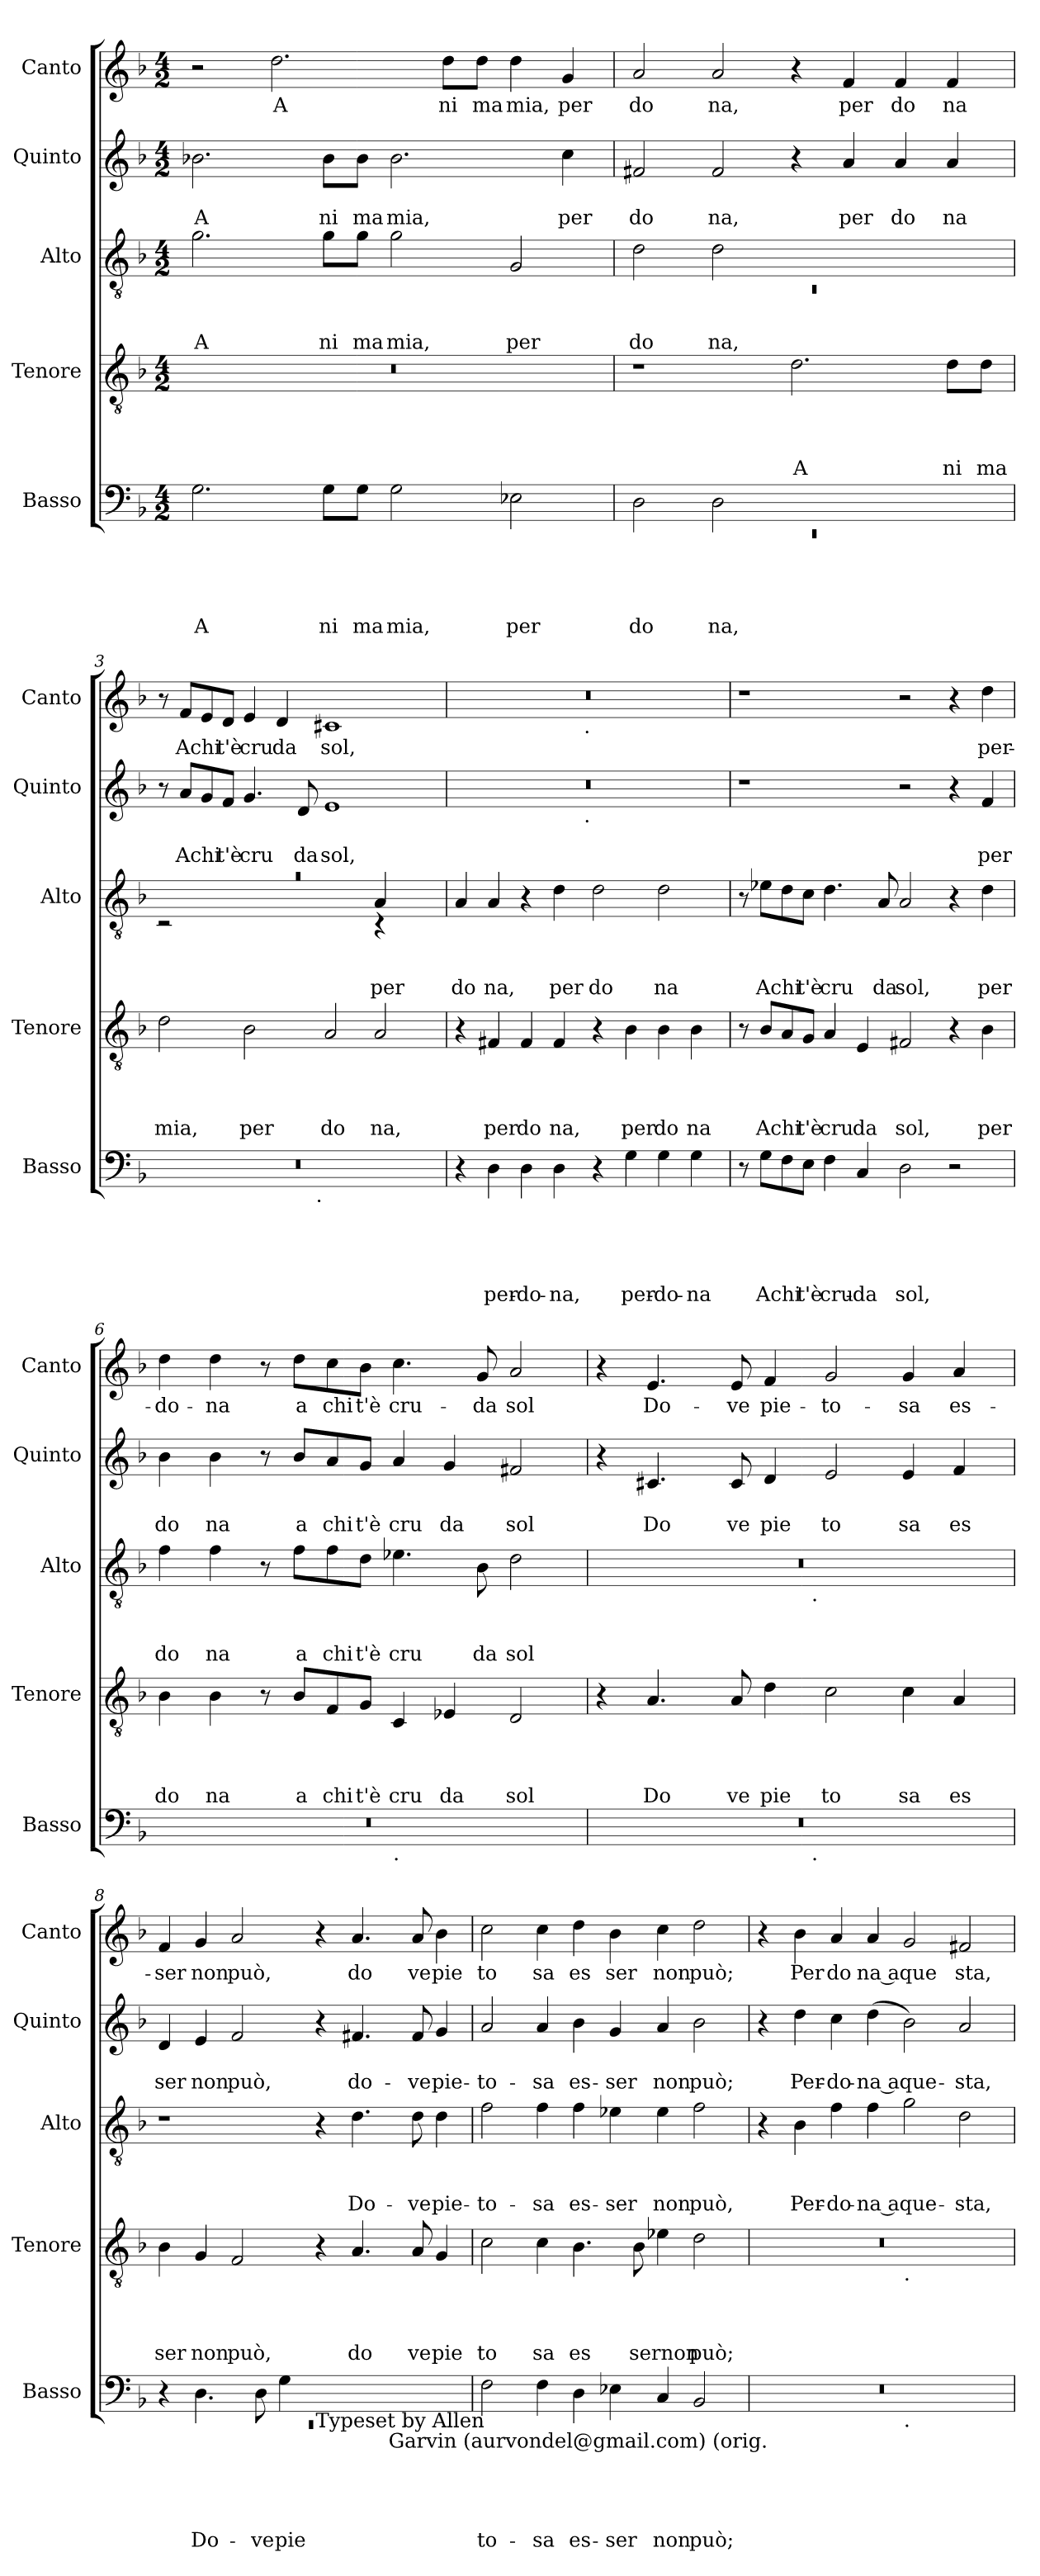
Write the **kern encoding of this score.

**kern	**text	**text	**text	**text	**text	**kern	**text	**text	**text	**text	**kern	**text	**text	**text	**kern	**text	**text	**kern	**text
*part5	*part5	*part5	*part5	*part5	*part5	*part4	*part4	*part4	*part4	*part4	*part3	*part3	*part3	*part3	*part2	*part2	*part2	*part1	*part1
*staff5	*staff5	*staff5	*staff5	*staff5	*staff5	*staff4	*staff4	*staff4	*staff4	*staff4	*staff3	*staff3	*staff3	*staff3	*staff2	*staff2	*staff2	*staff1	*staff1
*I"Basso	*	*	*	*	*	*I"Tenore	*	*	*	*	*I"Alto	*	*	*	*I"Quinto	*	*	*I"Canto	*
*I'Basso	*	*	*	*	*	*I'Tenore	*	*	*	*	*I'Alto	*	*	*	*I'Quinto	*	*	*I'Canto	*
*clefF4	*	*	*	*	*	*clefGv2	*	*	*	*	*clefGv2	*	*	*	*clefG2	*	*	*clefG2	*
*k[b-]	*	*	*	*	*	*k[b-]	*	*	*	*	*k[b-]	*	*	*	*k[b-]	*	*	*k[b-]	*
*F:	*	*	*	*	*	*F:	*	*	*	*	*F:	*	*	*	*F:	*	*	*F:	*
*M4/2	*	*	*	*	*	*M4/2	*	*	*	*	*M4/2	*	*	*	*M4/2	*	*	*M4/2	*
=1	=1	=1	=1	=1	=1	=1	=1	=1	=1	=1	=1	=1	=1	=1	=1	=1	=1	=1	=1
!	!	!	!	!	!LO:LY:b	!	!	!	!	!	!	!	!	!LO:LY:b	!	!	!LO:LY:b	!	!
2.G\	.	.	.	.	A	0r	.	.	.	.	2.g\	.	.	A	2.b-X\	.	A	2r	.
!	!	!	!	!	!	!	!	!	!	!	!	!	!	!	!	!	!	!	!LO:LY:b
.	.	.	.	.	.	.	.	.	.	.	.	.	.	.	.	.	.	2.dd\	A
!	!	!	!	!	!LO:LY:b	!	!	!	!	!	!	!	!	!LO:LY:b	!	!	!LO:LY:b	!	!
8G\L	.	.	.	.	ni	.	.	.	.	.	8g\L	.	.	ni	8b-\L	.	ni	.	.
!	!	!	!	!	!LO:LY:b	!	!	!	!	!	!	!	!	!LO:LY:b	!	!	!LO:LY:b	!	!
8G\J	.	.	.	.	ma	.	.	.	.	.	8g\J	.	.	ma	8b-\J	.	ma	.	.
!	!	!	!	!	!LO:LY:b	!	!	!	!	!	!	!	!	!LO:LY:b	!	!	!LO:LY:b	!	!
2G\	.	.	.	.	mia,	.	.	.	.	.	2g\	.	.	mia,	2.b-\	.	mia,	.	.
!	!	!	!	!	!	!	!	!	!	!	!	!	!	!	!	!	!	!	!LO:LY:b
.	.	.	.	.	.	.	.	.	.	.	.	.	.	.	.	.	.	8dd\L	ni
!	!	!	!	!	!	!	!	!	!	!	!	!	!	!	!	!	!	!	!LO:LY:b
.	.	.	.	.	.	.	.	.	.	.	.	.	.	.	.	.	.	8dd\J	ma
!	!	!	!	!	!LO:LY:b	!	!	!	!	!	!	!	!	!LO:LY:b	!	!	!	!	!LO:LY:b
2E-X\	.	.	.	.	per	.	.	.	.	.	2G/	.	.	per	.	.	.	4dd\	mia,
!	!	!	!	!	!	!	!	!	!	!	!	!	!	!	!	!	!LO:LY:b	!	!LO:LY:b
.	.	.	.	.	.	.	.	.	.	.	.	.	.	.	4cc\	.	per	4g/	per
=2	=2	=2	=2	=2	=2	=2	=2	=2	=2	=2	=2	=2	=2	=2	=2	=2	=2	=2	=2
*^	*	*	*	*	*	*	*	*	*	*	*^	*	*	*	*	*	*	*	*
!	!LO:N:vis=1	!	!	!	!	!LO:LY:b	!	!	!	!	!	!	!LO:N:vis=1	!	!	!LO:LY:b	!	!	!LO:LY:b	!	!LO:LY:b
2D\	0rEE	.	.	.	.	do	1r	.	.	.	.	2d\	0rC	.	.	do	2f#X/	.	do	2a/	do
!	!	!	!	!	!	!LO:LY:b	!	!	!	!	!	!	!	!	!	!LO:LY:b	!	!	!LO:LY:b	!	!LO:LY:b
2D\	.	.	.	.	.	na,	.	.	.	.	.	2d\	.	.	.	na,	2f#/	.	na,	2a/	na,
!	!	!	!	!	!	!	!	!	!	!	!LO:LY:b	!	!	!	!	!	!	!	!	!	!
1ryy	.	.	.	.	.	.	2.d\	.	.	.	A	1ryy	.	.	.	.	4r	.	.	4r	.
!	!	!	!	!	!	!	!	!	!	!	!	!	!	!	!	!	!	!	!LO:LY:b	!	!LO:LY:b
.	.	.	.	.	.	.	.	.	.	.	.	.	.	.	.	.	4a/	.	per	4f/	per
!	!	!	!	!	!	!	!	!	!	!	!	!	!	!	!	!	!	!	!LO:LY:b	!	!LO:LY:b
.	.	.	.	.	.	.	.	.	.	.	.	.	.	.	.	.	4a/	.	do	4f/	do
!	!	!	!	!	!	!	!	!	!	!	!LO:LY:b	!	!	!	!	!	!	!	!LO:LY:b	!	!LO:LY:b
.	.	.	.	.	.	.	8d\L	.	.	.	ni	.	.	.	.	.	4a/	.	na	4f/	na
!	!	!	!	!	!	!	!	!	!	!	!LO:LY:b	!	!	!	!	!	!	!	!	!	!
.	.	.	.	.	.	.	8d\J	.	.	.	ma	.	.	.	.	.	.	.	.	.	.
*	*	*	*	*	*	*	*	*	*	*	*	*v	*v	*	*	*	*	*	*	*	*
=3	=3	=3	=3	=3	=3	=3	=3	=3	=3	=3	=3	=3	=3	=3	=3	=3	=3	=3	=3	=3
!	!	!	!	!	!	!	!	!	!	!	!LO:LY:b	!LO:N:vis=1	!	!	!	!	!	!	!	!
*	*	*	*	*	*	*	*	*	*	*	*	*^	*	*	*	*	*	*	*	*
*	*	*	*	*	*	*	*	*	*	*	*	*	*^	*	*	*	*	*	*	*	*
0r	2ryy	.	.	.	.	.	2d\	.	.	.	mia,	0ra	2rC	1.ryy	.	.	.	8r	.	.	8r	.
!	!	!	!	!	!	!	!	!	!	!	!	!	!	!	!	!	!	!	!	!LO:LY:b	!	!LO:LY:b
.	.	.	.	.	.	.	.	.	.	.	.	.	.	.	.	.	.	8a/L	.	Achi	8f/L	Achi
.	.	.	.	.	.	.	.	.	.	.	.	.	.	.	.	.	.	8g/	.	.	8e/	.
!	!	!	!	!	!	!	!	!	!	!	!	!	!	!	!	!	!	!	!	!LO:LY:b	!	!LO:LY:b
.	.	.	.	.	.	.	.	.	.	.	.	.	.	.	.	.	.	8f/J	.	t'è	8d/J	t'è
!	!	!	!	!	!	!	!	!	!	!	!LO:LY:b	!	!	!	!	!	!	!	!	!LO:LY:b	!	!LO:LY:b
.	4...ryy	.	.	.	.	.	2B-\	.	.	.	per	.	1ryy	.	.	.	.	4.g/	.	cru	4e/	cru
!	!	!	!	!	!	!	!	!	!	!	!	!	!	!	!	!	!	!	!	!	!	!LO:LY:b
.	.	.	.	.	.	.	.	.	.	.	.	.	.	.	.	.	.	.	.	.	4d/	da
!	!	!	!	!	!	!	!	!	!	!	!	!	!	!	!	!	!	!	!	!LO:LY:b	!	!
.	.	.	.	.	.	.	.	.	.	.	.	.	.	.	.	.	.	8d/	.	da	.	.
!	!LO:TX:b:t=.	!	!	!	!	!	!	!	!	!	!	!	!	!	!	!	!	!	!	!	!	!
.	1ryy	.	.	.	.	.	.	.	.	.	.	.	.	.	.	.	.	.	.	.	.	.
!	!	!	!	!	!	!	!	!	!	!	!LO:LY:b	!	!	!	!	!	!	!	!	!LO:LY:b	!	!LO:LY:b
.	.	.	.	.	.	.	2A/	.	.	.	do	.	.	.	.	.	.	1e	.	sol,	1c#X	sol,
!	!	!	!	!	!	!	!	!	!	!	!LO:LY:b	!	!	!	!	!	!LO:LY:b	!	!	!	!	!
.	.	.	.	.	.	.	2A/	.	.	.	na,	.	4rC	4A/	.	.	per	.	.	.	.	.
.	.	.	.	.	.	.	.	.	.	.	.	.	4ryy	4ryy	.	.	.	.	.	.	.	.
.	32ryy	.	.	.	.	.	.	.	.	.	.	.	.	.	.	.	.	.	.	.	.	.
!!LO:LB:g=z
=4	=4	=4	=4	=4	=4	=4	=4	=4	=4	=4	=4	=4	=4	=4	=4	=4	=4	=4	=4	=4	=4	=4
!	!	!	!	!	!	!	!	!	!	!	!	!	!	!	!	!	!LO:LY:b	!	!	!	!	!
*v	*v	*	*	*	*	*	*	*	*	*	*	*v	*v	*v	*	*	*	*^	*	*	*^	*
4r	.	.	.	.	.	4r	.	.	.	.	4A/	.	.	do	0r	2ryy	.	.	0r	2ryy	.
!	!	!	!	!	!LO:LY:b	!	!	!	!	!LO:LY:b	!	!	!	!LO:LY:b	!	!	!	!	!	!	!
4D\	.	.	.	.	per-	4F#X/	.	.	.	per	4A/	.	.	na,	.	.	.	.	.	.	.
!	!	!	!	!	!LO:LY:b	!	!	!	!	!LO:LY:b	!	!	!	!	!	!	!	!	!	!	!
4D\	.	.	.	.	-do-	4F#/	.	.	.	do	4r	.	.	.	.	4...ryy	.	.	.	4...ryy	.
!	!	!	!	!	!LO:LY:b	!	!	!	!	!LO:LY:b	!	!	!	!LO:LY:b	!	!	!	!	!	!	!
4D\	.	.	.	.	-na,	4F#/	.	.	.	na,	4d\	.	.	per	.	.	.	.	.	.	.
!	!	!	!	!	!	!	!	!	!	!	!	!	!	!	!	!	!	!	!	!LO:TX:b:t=.	!
!	!	!	!	!	!	!	!	!	!	!	!	!	!	!	!	!LO:TX:b:t=.	!	!	!	!	!
.	.	.	.	.	.	.	.	.	.	.	.	.	.	.	.	1ryy	.	.	.	1ryy	.
!	!	!	!	!	!	!	!	!	!	!	!	!	!	!LO:LY:b	!	!	!	!	!	!	!
4r	.	.	.	.	.	4r	.	.	.	.	2d\	.	.	do	.	.	.	.	.	.	.
!	!	!	!	!	!LO:LY:b	!	!	!	!	!LO:LY:b	!	!	!	!	!	!	!	!	!	!	!
4G\	.	.	.	.	per-	4B-\	.	.	.	per	.	.	.	.	.	.	.	.	.	.	.
!	!	!	!	!	!LO:LY:b	!	!	!	!	!LO:LY:b	!	!	!	!LO:LY:b	!	!	!	!	!	!	!
4G\	.	.	.	.	-do-	4B-\	.	.	.	do	2d\	.	.	na	.	.	.	.	.	.	.
!	!	!	!	!	!LO:LY:b	!	!	!	!	!LO:LY:b	!	!	!	!	!	!	!	!	!	!	!
4G\	.	.	.	.	-na	4B-\	.	.	.	na	.	.	.	.	.	.	.	.	.	.	.
.	.	.	.	.	.	.	.	.	.	.	.	.	.	.	.	32ryy	.	.	.	32ryy	.
*	*	*	*	*	*	*	*	*	*	*	*	*	*	*	*v	*v	*	*	*	*	*
*	*	*	*	*	*	*	*	*	*	*	*	*	*	*	*	*	*	*v	*v	*
=5	=5	=5	=5	=5	=5	=5	=5	=5	=5	=5	=5	=5	=5	=5	=5	=5	=5	=5	=5
8r	.	.	.	.	.	8r	.	.	.	.	8r	.	.	.	1r	.	.	1r	.
!	!	!	!	!	!LO:LY:b	!	!	!	!	!LO:LY:b	!	!	!	!LO:LY:b	!	!	!	!	!
8G\L	.	.	.	.	Achi	8B-/L	.	.	.	Achi	8e-X\L	.	.	Achi	.	.	.	.	.
8F\	.	.	.	.	.	8A/	.	.	.	.	8d\	.	.	.	.	.	.	.	.
!	!	!	!	!	!LO:LY:b	!	!	!	!	!LO:LY:b	!	!	!	!LO:LY:b	!	!	!	!	!
8E\J	.	.	.	.	t'è	8G/J	.	.	.	t'è	8c\J	.	.	t'è	.	.	.	.	.
!	!	!	!	!	!LO:LY:b	!	!	!	!	!LO:LY:b	!	!	!	!LO:LY:b	!	!	!	!	!
4F\	.	.	.	.	cru-	4A/	.	.	.	cru	4.d\	.	.	cru	.	.	.	.	.
!	!	!	!	!	!LO:LY:b	!	!	!	!	!LO:LY:b	!	!	!	!	!	!	!	!	!
4C/	.	.	.	.	-da	4E/	.	.	.	da	.	.	.	.	.	.	.	.	.
!	!	!	!	!	!	!	!	!	!	!	!	!	!	!LO:LY:b	!	!	!	!	!
.	.	.	.	.	.	.	.	.	.	.	8A/	.	.	da	.	.	.	.	.
!	!	!	!	!	!LO:LY:b	!	!	!	!	!LO:LY:b	!	!	!	!LO:LY:b	!	!	!	!	!
2D\	.	.	.	.	sol,	2F#X/	.	.	.	sol,	2A/	.	.	sol,	2r	.	.	2r	.
2r	.	.	.	.	.	4r	.	.	.	.	4r	.	.	.	4r	.	.	4r	.
!	!	!	!	!	!	!	!	!	!	!LO:LY:b	!	!	!	!LO:LY:b	!	!	!LO:LY:b	!	!LO:LY:b
.	.	.	.	.	.	4B-\	.	.	.	per	4d\	.	.	per	4f/	.	per	4dd\	per-
=6	=6	=6	=6	=6	=6	=6	=6	=6	=6	=6	=6	=6	=6	=6	=6	=6	=6	=6	=6
!	!	!	!	!	!	!	!	!	!	!LO:LY:b	!	!	!	!LO:LY:b	!	!	!LO:LY:b	!	!LO:LY:b
*^	*	*	*	*	*	*	*	*	*	*	*	*	*	*	*	*	*	*	*
0r	1ryy	.	.	.	.	.	4B-\	.	.	.	do	4f\	.	.	do	4b-\	.	do	4dd\	-do-
!	!	!	!	!	!	!	!	!	!	!	!LO:LY:b	!	!	!	!LO:LY:b	!	!	!LO:LY:b	!	!LO:LY:b
.	.	.	.	.	.	.	4B-\	.	.	.	na	4f\	.	.	na	4b-\	.	na	4dd\	-na
.	.	.	.	.	.	.	8r	.	.	.	.	8r	.	.	.	8r	.	.	8r	.
!	!	!	!	!	!	!	!	!	!	!	!LO:LY:b	!	!	!	!LO:LY:b	!	!	!LO:LY:b	!	!LO:LY:b
.	.	.	.	.	.	.	8B-/L	.	.	.	a	8f\L	.	.	a	8b-/L	.	a	8dd\L	a
!	!	!	!	!	!	!	!	!	!	!	!LO:LY:b	!	!	!	!LO:LY:b	!	!	!LO:LY:b	!	!LO:LY:b
.	.	.	.	.	.	.	8F/	.	.	.	chi	8f\	.	.	chi	8a/	.	chi	8cc\	chi
!	!	!	!	!	!	!	!	!	!	!	!LO:LY:b	!	!	!	!LO:LY:b	!	!	!LO:LY:b	!	!LO:LY:b
.	.	.	.	.	.	.	8G/J	.	.	.	t'è	8d\J	.	.	t'è	8g/J	.	t'è	8b-\J	t'è
!	!LO:TX:b:t=.	!	!	!	!	!	!	!	!	!	!	!	!	!	!	!	!	!	!	!
!	!	!	!	!	!	!	!	!	!	!	!LO:LY:b	!	!	!	!LO:LY:b	!	!	!LO:LY:b	!	!LO:LY:b
.	1ryy	.	.	.	.	.	4C/	.	.	.	cru	4.e-X\	.	.	cru	4a/	.	cru	4.cc\	cru-
!	!	!	!	!	!	!	!	!	!	!	!LO:LY:b	!	!	!	!	!	!	!LO:LY:b	!	!
.	.	.	.	.	.	.	4E-X/	.	.	.	da	.	.	.	.	4g/	.	da	.	.
!	!	!	!	!	!	!	!	!	!	!	!	!	!	!	!LO:LY:b	!	!	!	!	!LO:LY:b
.	.	.	.	.	.	.	.	.	.	.	.	8B-\	.	.	da	.	.	.	8g/	-da
!	!	!	!	!	!	!	!	!	!	!	!LO:LY:b	!	!	!	!LO:LY:b	!	!	!LO:LY:b	!	!LO:LY:b
.	.	.	.	.	.	.	2D/	.	.	.	sol	2d\	.	.	sol	2f#X/	.	sol	2a/	sol
=7	=7	=7	=7	=7	=7	=7	=7	=7	=7	=7	=7	=7	=7	=7	=7	=7	=7	=7	=7	=7
*	*	*	*	*	*	*	*	*	*	*	*	*^	*	*	*	*	*	*	*	*
0r	2ryy	.	.	.	.	.	4r	.	.	.	.	0r	2ryy	.	.	.	4r	.	.	4r	.
!	!	!	!	!	!	!	!	!	!	!	!LO:LY:b	!	!	!	!	!	!	!	!LO:LY:b	!	!LO:LY:b
.	.	.	.	.	.	.	4.A/	.	.	.	Do	.	.	.	.	.	4.c#X/	.	Do	4.e/	Do-
.	4...ryy	.	.	.	.	.	.	.	.	.	.	.	4...ryy	.	.	.	.	.	.	.	.
!	!	!	!	!	!	!	!	!	!	!	!LO:LY:b	!	!	!	!	!	!	!	!LO:LY:b	!	!LO:LY:b
.	.	.	.	.	.	.	8A/	.	.	.	ve	.	.	.	.	.	8c#/	.	ve	8e/	-ve
!	!	!	!	!	!	!	!	!	!	!	!LO:LY:b	!	!	!	!	!	!	!	!LO:LY:b	!	!LO:LY:b
.	.	.	.	.	.	.	4d\	.	.	.	pie	.	.	.	.	.	4d/	.	pie	4f/	pie-
!	!	!	!	!	!	!	!	!	!	!	!	!	!LO:TX:b:t=.	!	!	!	!	!	!	!	!
!	!LO:TX:b:t=.	!	!	!	!	!	!	!	!	!	!	!	!	!	!	!	!	!	!	!	!
.	1ryy	.	.	.	.	.	.	.	.	.	.	.	1ryy	.	.	.	.	.	.	.	.
!	!	!	!	!	!	!	!	!	!	!	!LO:LY:b	!	!	!	!	!	!	!	!LO:LY:b	!	!LO:LY:b
.	.	.	.	.	.	.	2c\	.	.	.	to	.	.	.	.	.	2e/	.	to	2g/	-to-
!	!	!	!	!	!	!	!	!	!	!	!LO:LY:b	!	!	!	!	!	!	!	!LO:LY:b	!	!LO:LY:b
.	.	.	.	.	.	.	4c\	.	.	.	sa	.	.	.	.	.	4e/	.	sa	4g/	-sa
!	!	!	!	!	!	!	!	!	!	!	!LO:LY:b	!	!	!	!	!	!	!	!LO:LY:b	!	!LO:LY:b
.	.	.	.	.	.	.	4A/	.	.	.	es	.	.	.	.	.	4f/	.	es	4a/	es-
.	32ryy	.	.	.	.	.	.	.	.	.	.	.	32ryy	.	.	.	.	.	.	.	.
!!LO:LB:g=z
=8	=8	=8	=8	=8	=8	=8	=8	=8	=8	=8	=8	=8	=8	=8	=8	=8	=8	=8	=8	=8	=8
!	!LO:N:vis=1	!	!	!	!	!	!	!	!	!	!LO:LY:b	!	!	!	!	!	!	!	!LO:LY:b	!	!LO:LY:b
*^	*^	*	*	*	*	*	*	*	*	*	*	*v	*v	*	*	*	*	*	*	*	*
0ryy	0rEE	4r	1.ryy	.	.	.	.	.	4B-\	.	.	.	ser	1r	.	.	.	4d/	.	ser	4f/	-ser
!	!	!	!	!	!	!	!	!LO:LY:b	!	!	!	!	!LO:LY:b	!	!	!	!	!	!	!LO:LY:b	!	!LO:LY:b
.	.	4.D\	.	.	.	.	.	Do-	4G/	.	.	.	non	.	.	.	.	4e/	.	non	4g/	non
!	!	!	!	!	!	!	!	!	!	!	!	!	!LO:LY:b	!	!	!	!	!	!	!LO:LY:b	!	!LO:LY:b
.	.	.	.	.	.	.	.	.	2F/	.	.	.	può,	.	.	.	.	2f/	.	può,	2a/	può,
!	!	!	!	!	!	!	!	!LO:LY:b	!	!	!	!	!	!	!	!	!	!	!	!	!	!
.	.	8D\	.	.	.	.	.	-ve	.	.	.	.	.	.	.	.	.	.	.	.	.	.
!	!	!	!	!	!	!	!	!LO:LY:b	!	!	!	!	!	!	!	!	!	!	!	!	!	!
.	.	4G\	.	.	.	.	.	pie-	.	.	.	.	.	.	.	.	.	.	.	.	.	.
!	!	!LO:TX:b:t=Typeset by Allen	!	!	!	!	!	!	!	!	!	!	!	!	!	!	!	!	!	!	!	!
.	.	1ryy	.	.	.	.	.	.	4r	.	.	.	.	4r	.	.	.	4r	.	.	4r	.
!	!	!	!	!	!	!	!	!	!	!	!	!	!LO:LY:b	!	!	!	!LO:LY:b	!	!	!LO:LY:b	!	!LO:LY:b
.	.	.	.	.	.	.	.	.	4.A/	.	.	.	do	4.d\	.	.	Do-	4.f#X/	.	do-	4.a/	do
!	!	!	!LO:TX:b:t=Garvin (aurvondel@gmail.com) (orig.	!	!	!	!	!	!	!	!	!	!	!	!	!	!	!	!	!	!	!
.	.	.	2ryy	.	.	.	.	.	.	.	.	.	.	.	.	.	.	.	.	.	.	.
!	!	!	!	!	!	!	!	!	!	!	!	!	!LO:LY:b	!	!	!	!LO:LY:b	!	!	!LO:LY:b	!	!LO:LY:b
.	.	.	.	.	.	.	.	.	8A/	.	.	.	ve	8d\	.	.	-ve	8f#/	.	-ve	8a/	ve
!	!	!	!	!	!	!	!	!	!	!	!	!	!LO:LY:b	!	!	!	!LO:LY:b	!	!	!LO:LY:b	!	!LO:LY:b
.	.	.	.	.	.	.	.	.	4G/	.	.	.	pie	4d\	.	.	pie-	4g/	.	pie-	4b-\	pie
=9	=9	=9	=9	=9	=9	=9	=9	=9	=9	=9	=9	=9	=9	=9	=9	=9	=9	=9	=9	=9	=9	=9
!	!	!	!	!	!	!	!	!LO:LY:b	!	!	!	!	!LO:LY:b	!	!	!	!LO:LY:b	!	!	!LO:LY:b	!	!LO:LY:b
*v	*v	*v	*v	*	*	*	*	*	*	*	*	*	*	*	*	*	*	*	*	*	*	*
2F\	.	.	.	.	-to-	2c\	.	.	.	to	2f\	.	.	-to-	2a/	.	-to-	2cc\	to
!	!	!	!	!	!LO:LY:b	!	!	!	!	!LO:LY:b	!	!	!	!LO:LY:b	!	!	!LO:LY:b	!	!LO:LY:b
4F\	.	.	.	.	-sa	4c\	.	.	.	sa	4f\	.	.	-sa	4a/	.	-sa	4cc\	sa
!	!	!	!	!	!LO:LY:b	!	!	!	!	!LO:LY:b	!	!	!	!LO:LY:b	!	!	!LO:LY:b	!	!LO:LY:b
4D\	.	.	.	.	es-	4.B-\	.	.	.	es	4f\	.	.	es-	4b-\	.	es-	4dd\	es
!	!	!	!	!	!LO:LY:b	!	!	!	!	!	!	!	!	!LO:LY:b	!	!	!LO:LY:b	!	!LO:LY:b
4E-X\	.	.	.	.	-ser	.	.	.	.	.	4e-X\	.	.	-ser	4g/	.	-ser	4b-\	ser
!	!	!	!	!	!	!	!	!	!	!LO:LY:b	!	!	!	!	!	!	!	!	!
.	.	.	.	.	.	8B-\	.	.	.	sernon	.	.	.	.	.	.	.	.	.
!	!	!	!	!	!LO:LY:b	!	!	!	!	!	!	!	!	!LO:LY:b	!	!	!LO:LY:b	!	!LO:LY:b
4C/	.	.	.	.	non	4e-X\	.	.	.	.	4e-\	.	.	non	4a/	.	non	4cc\	non
!	!	!	!	!	!LO:LY:b	!	!	!	!	!LO:LY:b	!	!	!	!LO:LY:b	!	!	!LO:LY:b	!	!LO:LY:b
2BB-/	.	.	.	.	può;	2d\	.	.	.	può;	2f\	.	.	può,	2b-\	.	può;	2dd\	può;
=10	=10	=10	=10	=10	=10	=10	=10	=10	=10	=10	=10	=10	=10	=10	=10	=10	=10	=10	=10
!LO:TX:b:t=2022-04-03 / ver. 2022-04-03) CC BY-NC 4.0	!	!	!	!	!	!	!	!	!	!	!	!	!	!	!	!	!	!	!
*^	*	*	*	*	*	*^	*	*	*	*	*	*	*	*	*	*	*	*	*
0r	1ryy	.	.	.	.	.	0r	1ryy	.	.	.	.	4r	.	.	.	4r	.	.	4r	.
!	!	!	!	!	!	!	!	!	!	!	!	!	!	!	!	!LO:LY:b	!	!	!LO:LY:b	!	!LO:LY:b
.	.	.	.	.	.	.	.	.	.	.	.	.	4B-\	.	.	Per-	4dd\	.	Per-	4b-\	Per
!	!	!	!	!	!	!	!	!	!	!	!	!	!	!	!	!LO:LY:b	!	!	!LO:LY:b	!	!LO:LY:b
.	.	.	.	.	.	.	.	.	.	.	.	.	4f\	.	.	-do-	4cc\	.	-do-	4a/	do
!	!	!	!	!	!	!	!	!	!	!	!	!	!	!	!	!LO:LY:b:rj	!	!	!LO:LY:b:rj	!	!LO:LY:b:rj
.	.	.	.	.	.	.	.	.	.	.	.	.	4f\	.	.	-na a	(<4dd\	.	-na a	4a/	na a
!	!	!	!	!	!	!	!	!LO:TX:b:t=.	!	!	!	!	!	!	!	!	!	!	!	!	!
!	!LO:TX:b:t=.	!	!	!	!	!	!	!	!	!	!	!	!	!	!	!	!	!	!	!	!
!	!	!	!	!	!	!	!	!	!	!	!	!	!	!	!	!LO:LY:b	!	!	!LO:LY:b	!	!LO:LY:b
.	1ryy	.	.	.	.	.	.	1ryy	.	.	.	.	2g\	.	.	que-	2b-\)	.	que-	2g/	que
!	!	!	!	!	!	!	!	!	!	!	!	!	!	!	!	!LO:LY:b	!	!	!LO:LY:b	!	!LO:LY:b
.	.	.	.	.	.	.	.	.	.	.	.	.	2d\	.	.	-sta,	2a/	.	-sta,	2f#X/	sta,
*v	*v	*	*	*	*	*	*	*	*	*	*	*	*	*	*	*	*	*	*	*	*
*	*	*	*	*	*	*v	*v	*	*	*	*	*	*	*	*	*	*	*	*	*
=	=	=	=	=	=	=	=	=	=	=	=	=	=	=	=	=	=	=	=
*-	*-	*-	*-	*-	*-	*-	*-	*-	*-	*-	*-	*-	*-	*-	*-	*-	*-	*-	*-
